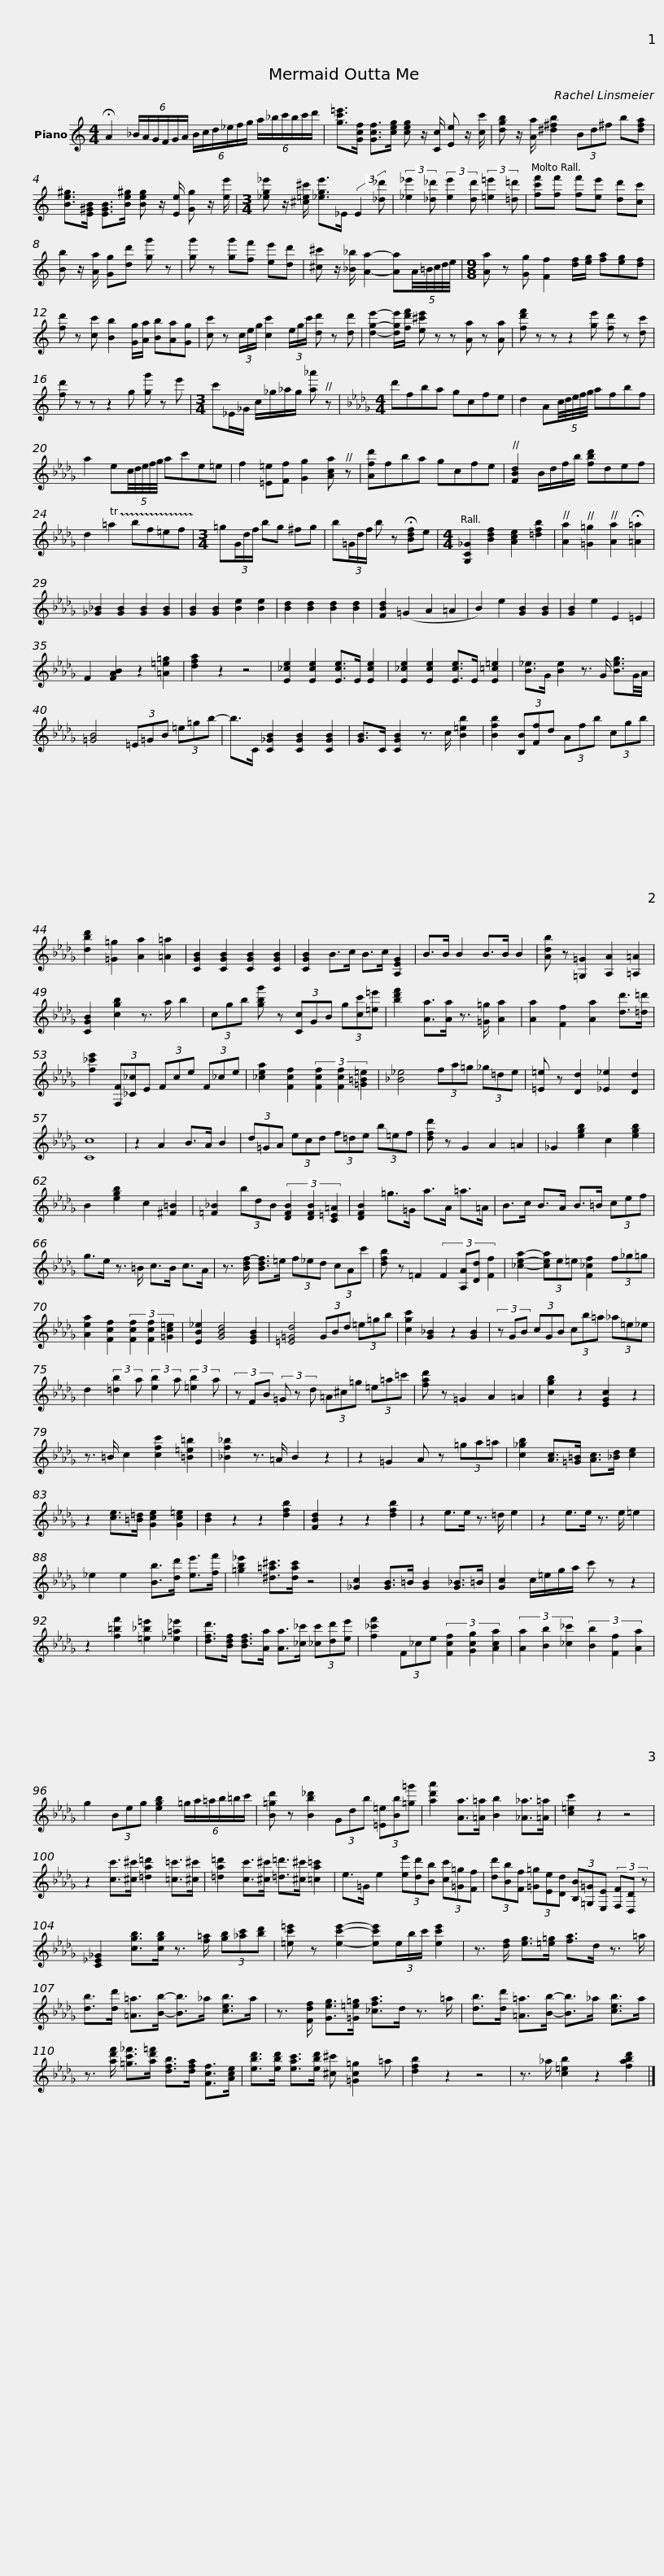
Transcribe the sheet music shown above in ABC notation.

X:1
L:1/8
M:4/4
I:linebreak $
K:C
V:1 treble
V:1
 !fermata!A2 (6:4:6_B/A/G/F/G/A/ (6:4:6B/c/d/_e/f/g/ (6:4:6a/_b/c'/b/c'/d'/ | [gc'=e']>[Gcf] [Gcf]>[ceg] [ceg] z/ [Cc]/ [Ee] z/ [cc']/ | [dgb] z/ [Aa]/ [^d^fb]2 (3Bd^f b[dfa] |$ [Be^g]>[E^GB] [EGB]>[Be^g] [Beg] z/ [Ee]/ [Gg] z/ [ee']/ |[M:3/4] [_eg_e'] z/ [^c=e^c']/ [_ege']>_E (3:2:2E2 [_d_d'] | %5
 (3:2:2[_e_e']2 [_d_d'] (3:2:2[ee']2 [dd'] (3:2:2[=e=e']2 [=d=d'] | [fc'f'][ff'] [ff'][ee'] [dd'][cc'] |$ [Bb] z/ [Aa]/ [Gg][dd'] [gg'] z | [gg'] z [gg'][ff'] [ee'][dd'] | [^c^c'] z/ [_B_b]/ [Aa]2- [Aa](5:4:5A/4=B/4c/4d/4e/4 | %10
[M:9/8] [Aa] z [Gg] [Ff]2 [df]/[eg]/ [fa][eg][df] | [fd'] z [cc'] [Bb]2 [Gg]/[Aa]/ [Bb][Aa][Gg] |$ [cc'] z (3c/e/g/ [cc']2 (3e/g/c'/ [dd'] z [dd'] | [dge']2- [dge']/[fd'f']/ [e^c'e'] z z [Aa] z [Aa] | [fd'f'] z z z2 [ge'] [fd'] z [dc'] | %15
 [fd'] z z z2 g [gg'] z e' |$[M:3/4] c'_E/_G/ c/_g/_a/g/ [a_a'] z |[K:Db][M:4/4] d'fba gcfe | d2 A(5:4:5c/4d/4e/4f/4g/4 afbf | a2 e(5:4:5c/4d/4e/4f/4g/4 ac'e=e |$ %20
 f2 [=E=e][Ff] [Gg]2 [Aca] z | [Afd']fba gcfe | [FBd]2 B/d/f/b/ [fbd']def | d2 !trill(!T=a2 bf=ef!trill)! |[M:3/4] =g(3G/d/f/ bg ^fg |$ %25
 b(3=G/d/f/ b z !fermata![Bdf]e |[M:4/4] [G,C_G]2 [Bdf]2 [Ace]2 [=dfb]2 | [Aa]2 [=G=g]2 [Aa]2 !fermata![=A=a]2 | [_G_B]2 [GB]2 [GB]2 [GB]2 | [GB]2 [GB]2 [Be]2 [Be]2 | %30
 [Bd]2 [Bd]2 [Bd]2 [Bd]2 | [FBd]2 (=G2 A2 =A2 | B2) e2 [GB]2 [GB]2 |$ [GB]2 e2 E2 =E2 | F2 [FAB]2 z2 [=A=e=g]2 | %35
 [dfa]2 z2 z4 | [E_ce]2 [Ece]2 [Ece]>E [Ece]2 | [E_ce]2 [Ece]2 [Ece]>E [E=c=e]2 | [B_e]>G [Be]2 z3/2 G/ [Beg]3/2G/4A/4 |$ [=GB]4 (3=E=GB (3=e=gb- | %40
 b>C [C_GB]2 [CGB]2 [CGB]2 | [GB]>C [CGB]2 z3/2 c/ [B=eb]2 | [Bfb]2 (3[B,B][Ff]d (3Afb (3cgb | [dbd']2 [=G=g]2 [Aa]2 [=A=a]2 |$ [CGB]2 [CGB]2 [CGB]2 [CGB]2 | %45
 [CGB]2 B>c B>c [A,EG]2 | B>B B2 B>B B2 | [Adb] z [=G,=G]2 [A,A]2 [=A,=A]2 | [CGB]2 [cgb]2 z3/2 a/ b2 | (3cgb [gbg'] z (3[Cc]GB (3g[cc'][=e=e'] |$ %50
 [bd'f']2 [Aa]>[Aa] z3/2 [=G=g]/ [Aa]2 | [Aa]2 [Ff]2 [Aa]2 [dd']>[=d=d'] | [f_c'e']2 (3[F,F][_C_c]E (3Fce (3F_ce | [_cea]2 [Fcf]2 (3[Fcf]2 [Fcf]2 [=G=B=e]2 | [_B_e]4 (3fa=g (3_g=de |$ %55
 [=E=e] z [Dd]2 [_E_e]2 [Dd]2 | [Cc]8 | z2 A2 B>A B2 | (3d=GA (3ecd (3f=de (3b=ef | [dfd'] z G2 A2 =A2 | %60
 _G2 [egb]2 c2 [egb]2 | B2 [egb]2 c2 [^F=B]2 |$ [=F_B]2 (3bdB (3[DFB]2 [DFB]2 [C=E=A]2 | [DFB]2 =g>=G a>A =a>=A | B>c B>A B>=B (3cef | %65
 g>e z3/2 =B/ c>B c>A |$ z3/2 [Bdf-]/ [Bdf]>=e (3f_ed (3cAc' | [dfb] z =F2 (3:2:4F2 [A,A][Dd] [Ff]2 | [_cea]2- (3[cea]e=e [F_cf]2 (3f_g=g | [Aea]2 [Fcf]2 (3[Fcf]2 [Fcf]2 [=Gc=e]2 | %70
 [EB_e]2 [GBd]4 [EGB]2 |$ [=E=Gd]4 (3GBd (3=e=gb | [cgc']2 [G_B]2 z2 [GB]2 | (3z GB (3cGB (3cb=a (3_a=e_e | d2 (3:2:2[=db]2 a (3:2:2[eb]2 a (3:2:2[=eb]2 a |$ %75
 (3z FB (3=G z d (3=A^c=g (3=e=a=c' | [fad'] z =G2 A2 =A2 | [cgb]2 z2 [EGc]2 z2 | z3/2 =B/ c2 [cfc']2 [=B=e=b]2 | [_Bf_b]2 z3/2 =A/ B2 z2 |$ %80
 z2 =G2 A z (3=ga=a | [c_gb]2 [Ac]>[=G=B] [Ac]>[_Bd] [ce]2 | z2 [ce]>[=B=d] [Gce]2 [Gc=e]2 | [Bd]2 z2 z2 [dfb]2 | [FBd]2 z2 z2 [dfb]2 | %85
 z2 e>e z3/2 =d/ e2 |$ z2 e>e z3/2 e/ =e2 | _e2 e2 [Bb]>[dd'] [ee']>[ff'] | [=gb_e']2 [^d=a^c']>[dac'] z4 | [_Gc]2 [GB]>=B [GB]2 [G_B]>=B | %90
 [Gc]2 c/=e/g/a/ c' z z2 |$ z2 [f=bf']2 [=e_b=e']2 [_e=a_e']2 | [dfd']>[Bdf] [Bdf]>[Aa] [Aa]>[_c_c'] (3[_cc'][dd'][ee'] | [f_c'f']2 (3F_ce (3[Fcf]2 [Gcg]2 [Aca]2 | (3[Aa]2 [Bb]2 [_c_c']2 (3[Bb]2 [Ff]2 [Aa]2 |$ %95
 g2 (3Beg [egb]2 (6:4:6=g/a/=a/b/=b/c'/ | [B=gd'] z [Bb_d']2 (3Gdb (3[=E=e][Bb][=g=g'] | [ad'a']2 [Aa]>[=A=a] [Bb]2 [_A_a]>[=A=a] | [c=ec']2 z2 z4 |$ z2 [cc']>[^c^c'] [=da=d']2 [=c=c']>[^c^c'] | %100
 [=da=d']2 [cc']>[^c^c'] [=d=d']>[^c^c'] [=ca=c']2 | e>=G e2 (3[ee'][dd'][Bb] (3[cc'][=G=g][Ff] |$ (3[dd'][Bb][Ff] (3[=G=g][Ee][Dd] (3[B,B][=G,=G][E,E] (3[F,F][D,D] z | [C_E_G]2 [cgb]>[cgb] z3/2 [f=a]/ (3[gb][_ac'][bd'] | [=ec'=e'] z [ec'e']2- [ec'e'](3e/b/c'/ [ec'e']2 |$ %105
 z3/2 [df]/ [eg]>[=e=g] [fa]>d z3/2 =a/ | [db]>[dd'] [=A=a]>[Bb]- [Bb]>_a [ceb]>a | z3/2 [Fdf]/ [Geg]>[=G=e=g] [_cfa]>d z3/2 =a/ |$ [db]>[dd'] [=A=a]>[Bb]- [Bb]>_a [ceb]>a | z3/2 [ad'f']/ [=gc'_f']>[ad'=f'] [dfb]>[dfa] [Fcf]>[Ace] | %110
 [ebd']>[ebd'] [eac']>[ebd'] [^c^c'] [=Gc=g]2 =a | [dfb]2 z2 z4 |$ z3/2 _a/ [c=eb]2 z2 [fabd']2 |] %113
